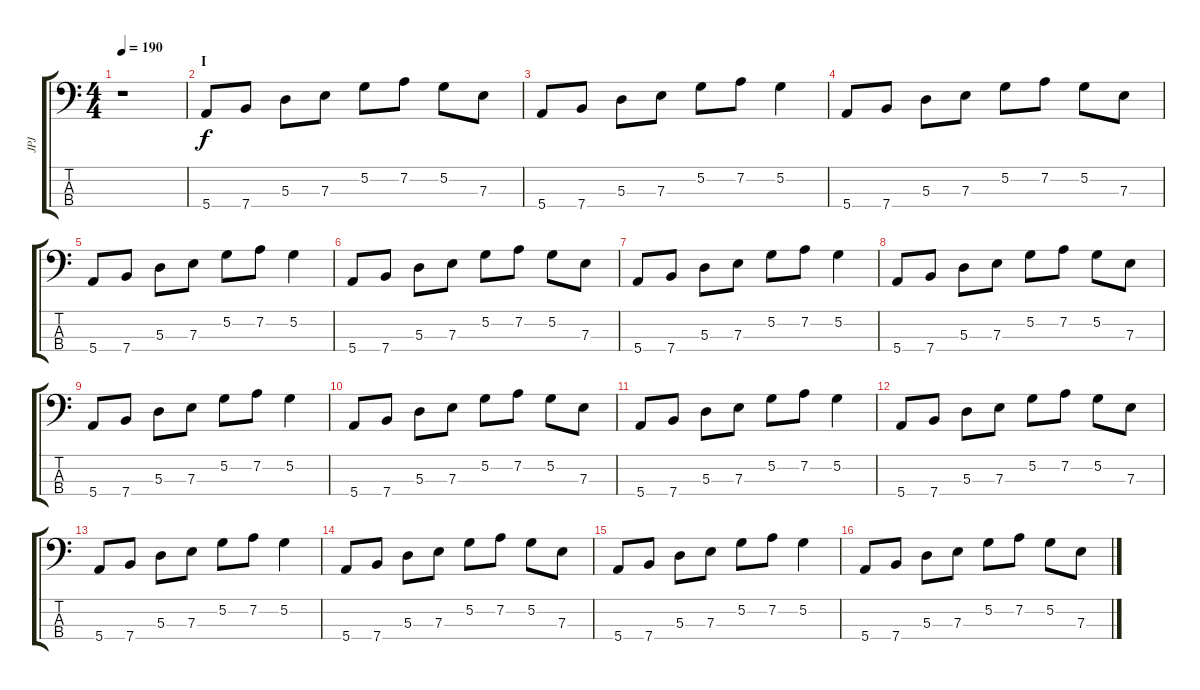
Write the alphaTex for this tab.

\track ("JPJ" "JPJ") {instrument electricbassfinger}
\staff {score tabs}
\tuning (G2 D2 A1 E1) {hide}
\ts (4 4)
\tempo 190
\clef f4
\ks c
r.1{dy f} |
\section ("" "I")
5.4.8 7.4.8 5.3.8 7.3.8 5.2.8 7.2.8 5.2.8 7.3.8 |
5.4.8 7.4.8 5.3.8 7.3.8 5.2.8 7.2.8 5.2.4 |
5.4.8 7.4.8 5.3.8 7.3.8 5.2.8 7.2.8 5.2.8 7.3.8 |
5.4.8 7.4.8 5.3.8 7.3.8 5.2.8 7.2.8 5.2.4 |
5.4.8 7.4.8 5.3.8 7.3.8 5.2.8 7.2.8 5.2.8 7.3.8 |
5.4.8 7.4.8 5.3.8 7.3.8 5.2.8 7.2.8 5.2.4 |
5.4.8 7.4.8 5.3.8 7.3.8 5.2.8 7.2.8 5.2.8 7.3.8 |
5.4.8 7.4.8 5.3.8 7.3.8 5.2.8 7.2.8 5.2.4 |
5.4.8 7.4.8 5.3.8 7.3.8 5.2.8 7.2.8 5.2.8 7.3.8 |
5.4.8 7.4.8 5.3.8 7.3.8 5.2.8 7.2.8 5.2.4 |
5.4.8 7.4.8 5.3.8 7.3.8 5.2.8 7.2.8 5.2.8 7.3.8 |
5.4.8 7.4.8 5.3.8 7.3.8 5.2.8 7.2.8 5.2.4 |
5.4.8 7.4.8 5.3.8 7.3.8 5.2.8 7.2.8 5.2.8 7.3.8 |
5.4.8 7.4.8 5.3.8 7.3.8 5.2.8 7.2.8 5.2.4 |
5.4.8 7.4.8 5.3.8 7.3.8 5.2.8 7.2.8 5.2.8 7.3.8
